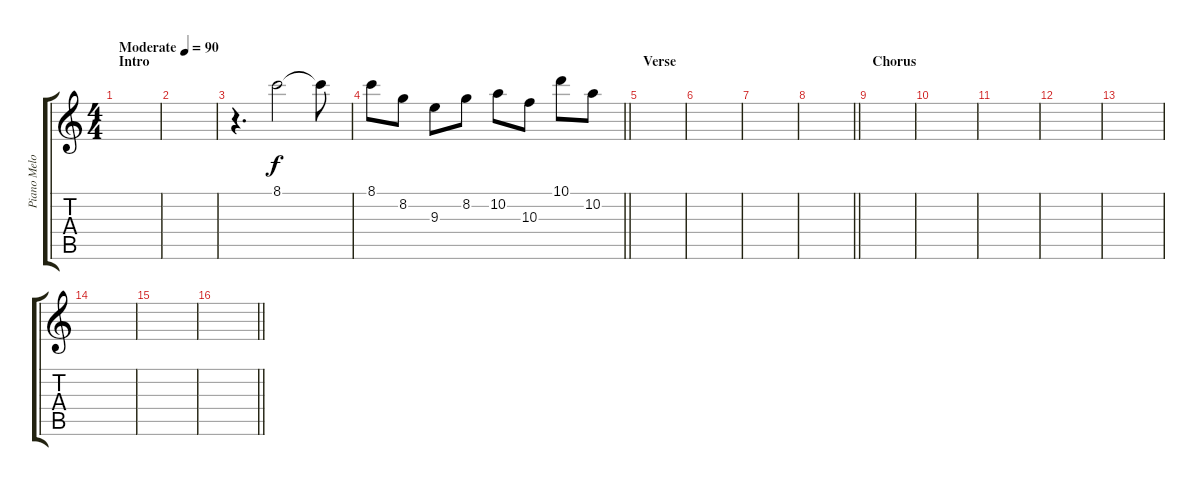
\track ("Piano Melody" "Piano Melo") {instrument acousticguitarsteel}
\staff {score tabs}
\tuning (E4 B3 G3 D3 A2 E2) {hide}
\ts (4 4)
\section ("" "Intro")
\tempo (90 "Moderate")
\clef g2
\ks c
|
|
r.4{d} 8.1.2 8.1{t}.8 |
\barLineRight lightlight
8.1.8 8.2.8 9.3.8 8.2.8 10.2.8 10.3.8 10.1.8 10.2.8 |
\section ("" "Verse")
|
|
|
\barLineRight lightlight
|
\section ("" "Chorus")
|
|
|
|
|
|
|
\barLineRight lightlight
